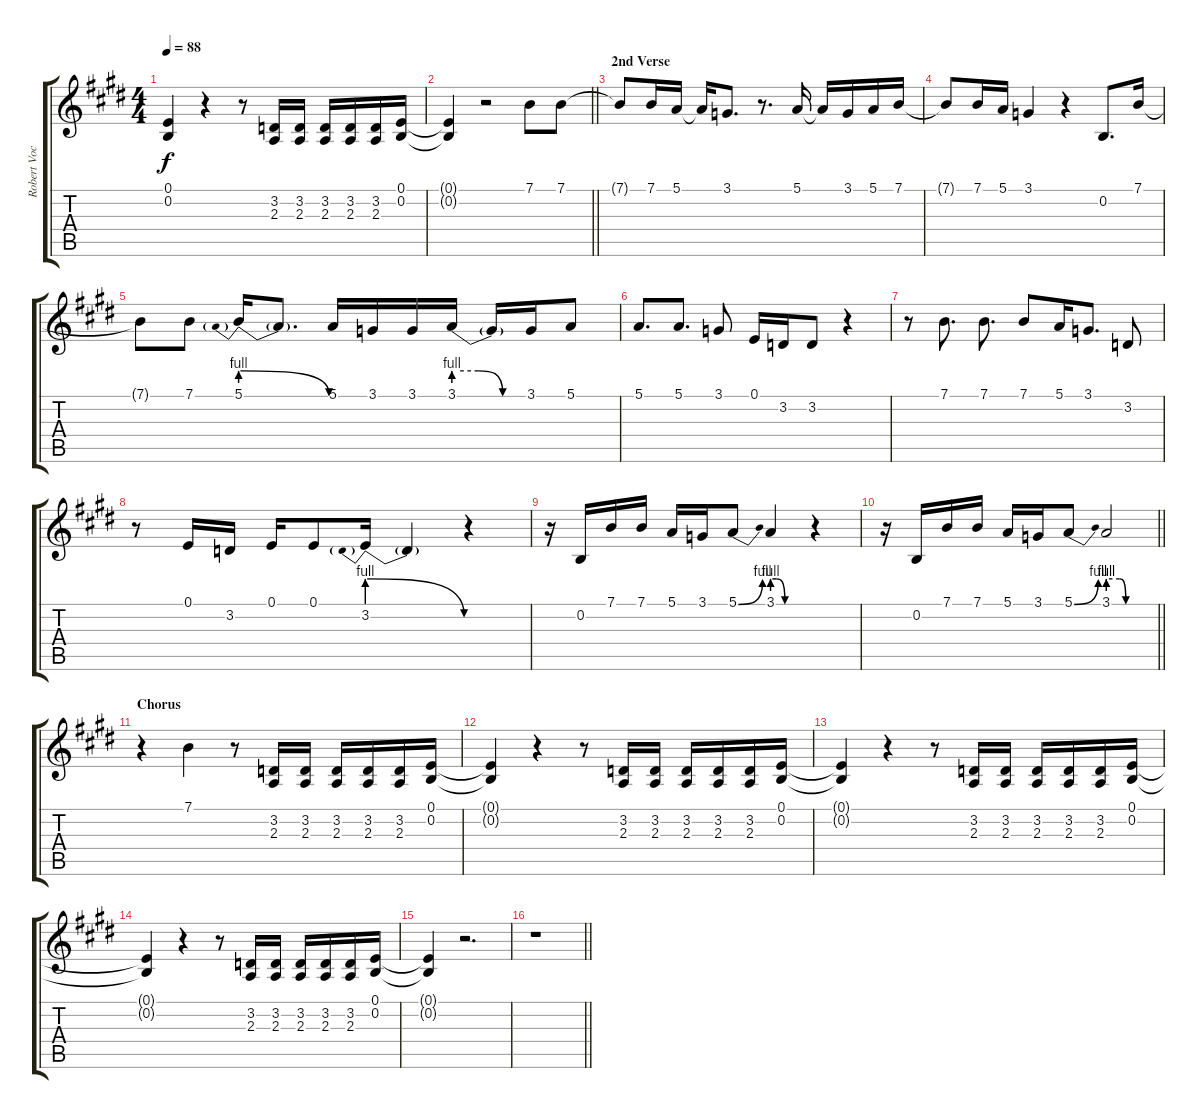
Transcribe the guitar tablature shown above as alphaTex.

\track ("Robert Vocals" "Robert Voc") {instrument oboe}
\staff {score tabs}
\tuning (E4 B3 G3 D3 A2 E2) {hide}
\ts (4 4)
\tempo 88
\clef g2
\ks e
(0.1{t} 0.2{t}).4{dy f} r.4 r.8 (3.2 2.3).16 (3.2 2.3).16 (3.2 2.3).16 (3.2 2.3).16 (3.2 2.3).16 (0.1 0.2).16 |
\barLineRight lightlight
(0.1{t} 0.2{t}).4 r.2 7.1.8 7.1.8 |
\section ("" "2nd Verse")
7.1{t}.8 7.1.16 5.1.16 5.1{t}.16 3.1.8{d} r.8{d} 5.1.16 5.1{t}.16 3.1.16 5.1.16 7.1.16 |
7.1{t}.8 7.1.16 5.1.16 3.1.4 r.4 0.2.8{d} 7.1.16 |
7.1{t}.8 7.1.8 5.1{be (prebendrelease 0 4 60 0)}.16 5.1{t}.8{d} 5.1.16 3.1.16 3.1.16 3.1{be (custom 0 4 20 4 40 0 60 0)}.16 3.1{t}.16 3.1.16 5.1.8 |
5.1.8{d} 5.1.8{d} 3.1.8 0.1.16 3.2.16 3.2.8 r.4 |
r.8 7.1.8{d} 7.1.8{d} 7.1.8 5.1.16 3.1.8{d} 3.2.8 |
r.8 0.1.16 3.2.16 0.1.16 0.1.8 3.2{be (prebendrelease 0 4 60 0)}.16 3.2{t}.4 r.4 |
r.16 0.2.16 7.1.16 7.1.16 5.1.16 3.1.16 5.1{be (bend 0 0 60 4)}.8 3.1{be (custom 0 4 7 4 22 0 60 0)}.4 r.4 |
\barLineRight lightlight
r.16 0.2.16 7.1.16 7.1.16 5.1.16 3.1.16 5.1{be (bend 0 0 60 4)}.8 3.1{be (custom 0 4 15 4 23 0 40 0 60 0)}.2 |
\section ("" "Chorus")
r.4 7.1.4 r.8 (3.2 2.3).16 (3.2 2.3).16 (3.2 2.3).16 (3.2 2.3).16 (3.2 2.3).16 (0.1 0.2).16 |
(0.1{t} 0.2{t}).4 r.4 r.8 (3.2 2.3).16 (3.2 2.3).16 (3.2 2.3).16 (3.2 2.3).16 (3.2 2.3).16 (0.1 0.2).16 |
(0.1{t} 0.2{t}).4 r.4 r.8 (3.2 2.3).16 (3.2 2.3).16 (3.2 2.3).16 (3.2 2.3).16 (3.2 2.3).16 (0.1 0.2).16 |
(0.1{t} 0.2{t}).4 r.4 r.8 (3.2 2.3).16 (3.2 2.3).16 (3.2 2.3).16 (3.2 2.3).16 (3.2 2.3).16 (0.1 0.2).16 |
(0.1{t} 0.2{t}).4 r.2{d} |
\barLineRight lightlight
r.1
